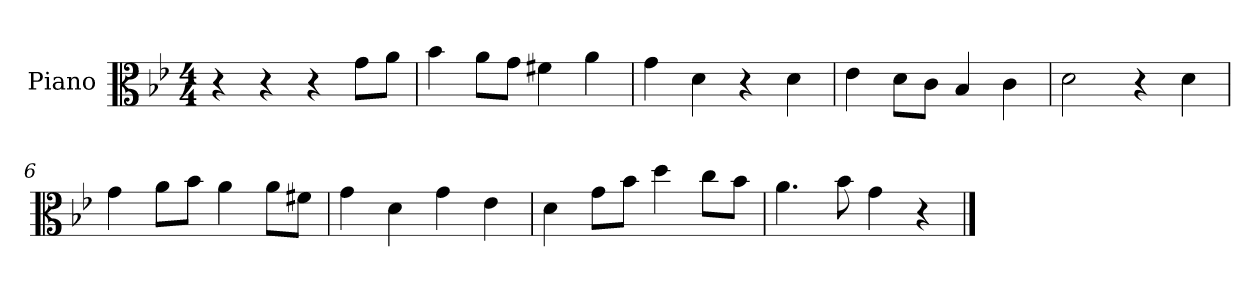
**kern
*part1
*staff1
*I"Piano
*I'Pno
*clefC3
*k[b-e-]
*g:
*M4/4
=1
4r
4r
4r
8g\L
8a\J
=2
4b-\
8a\L
8g\J
4f#X\
4a\
=3
4g\
4d\
4r
4d\
=4
4e-\
8d\L
8c\J
4B-/
4c\
=5
2d\
4r
4d\
=6
4g\
8a\L
8b-\J
4a\
8a\L
8f#X\J
=7
4g\
4d\
4g\
4e-\
=8
4d\
8g\L
8b-\J
4dd\
8cc\L
8b-\J
=9
4.a\
8b-\
4g\
4r
==
*-
